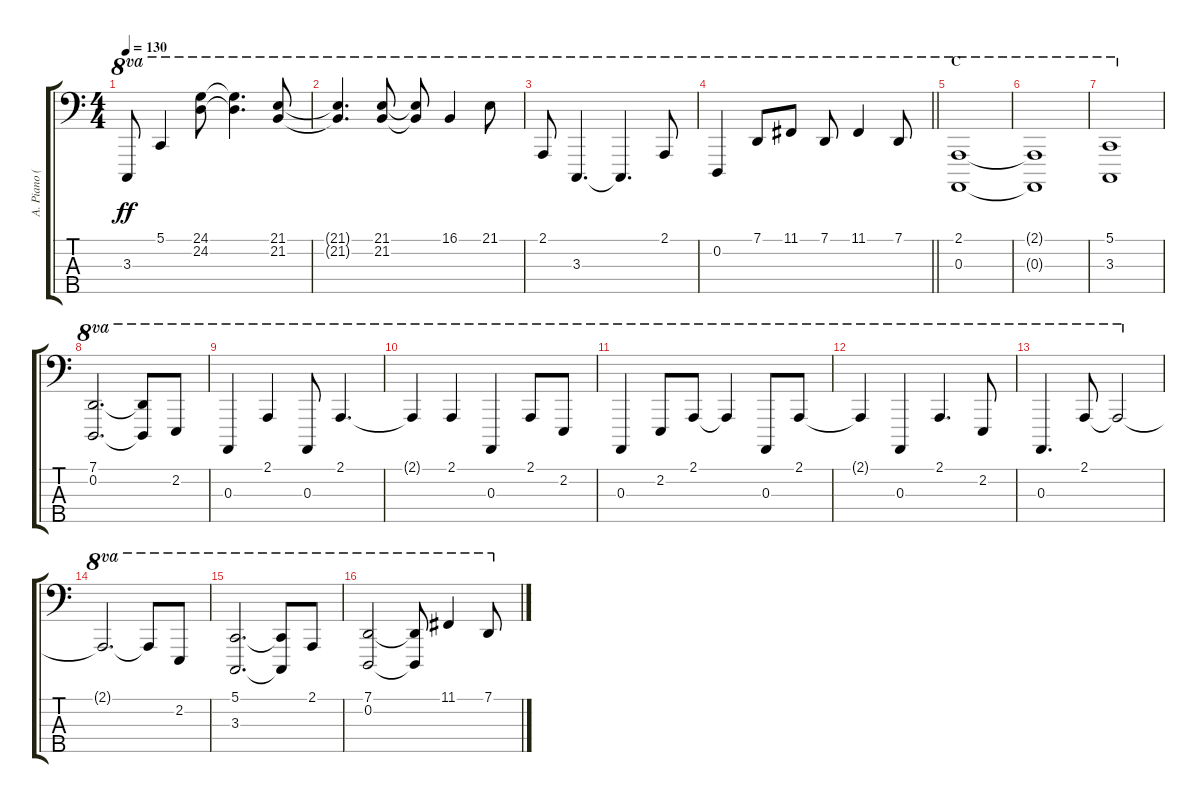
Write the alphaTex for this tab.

\track ("A. Piano (Left Hand)" "A. Piano (") {instrument acousticgrandpiano}
\staff {score tabs}
\tuning (G2 D2 A1 E1 B0) {hide}
\ts (4 4)
\tempo 130
\clef f4
\ks c
3.3.8{ot 8va dy ff} 5.1.4{ot 8va} (24.1 24.2).8{ot 8va} (24.1{t} 24.2{t}).4{d ot 8va} (21.1 21.2).8{ot 8va} |
(21.1{t} 21.2{t}).4{d ot 8va} (21.1 21.2).8{ot 8va} (21.1{t} 21.2{t}).8{ot 8va} 16.1.4{ot 8va} 21.1.8{ot 8va} |
2.1.8{ot 8va} 3.3.4{d ot 8va} 3.3{t}.4{d ot 8va} 2.1.8{ot 8va} |
\barLineRight lightlight
0.2.4{ot 8va} 7.1.8{ot 8va} 11.1.8{ot 8va} 7.1.8{ot 8va} 11.1.4{ot 8va} 7.1.8{ot 8va} |
\section ("" "C")
(2.1 0.3).1{ot 8va} |
(2.1{t} 0.3{t}).1{ot 8va} |
(5.1 3.3).1{ot 8va} |
(7.1 0.2).2{d ot 8va} (7.1{t} 0.2{t}).8{ot 8va} 2.2.8{ot 8va} |
0.3.4{ot 8va} 2.1.4{ot 8va} 0.3.8{ot 8va} 2.1.4{d ot 8va} |
2.1{t}.4{ot 8va} 2.1.4{ot 8va} 0.3.4{ot 8va} 2.1.8{ot 8va} 2.2.8{ot 8va} |
0.3.4{ot 8va} 2.2.8{ot 8va} 2.1.8{ot 8va} 2.1{t}.4{ot 8va} 0.3.8{ot 8va} 2.1.8{ot 8va} |
2.1{t}.4{ot 8va} 0.3.4{ot 8va} 2.1.4{d ot 8va} 2.2.8{ot 8va} |
0.3.4{d ot 8va} 2.1.8{ot 8va} 2.1{t}.2{ot 8va} |
2.1{t}.2{d ot 8va} 2.1{t}.8{ot 8va} 2.2.8{ot 8va} |
(5.1 3.3).2{d ot 8va} (5.1{t} 3.3{t}).8{ot 8va} 2.1.8{ot 8va} |
(7.1 0.2).2{ot 8va} (7.1{t} 0.2{t}).8{ot 8va} 11.1.4{ot 8va} 7.1.8{ot 8va}
